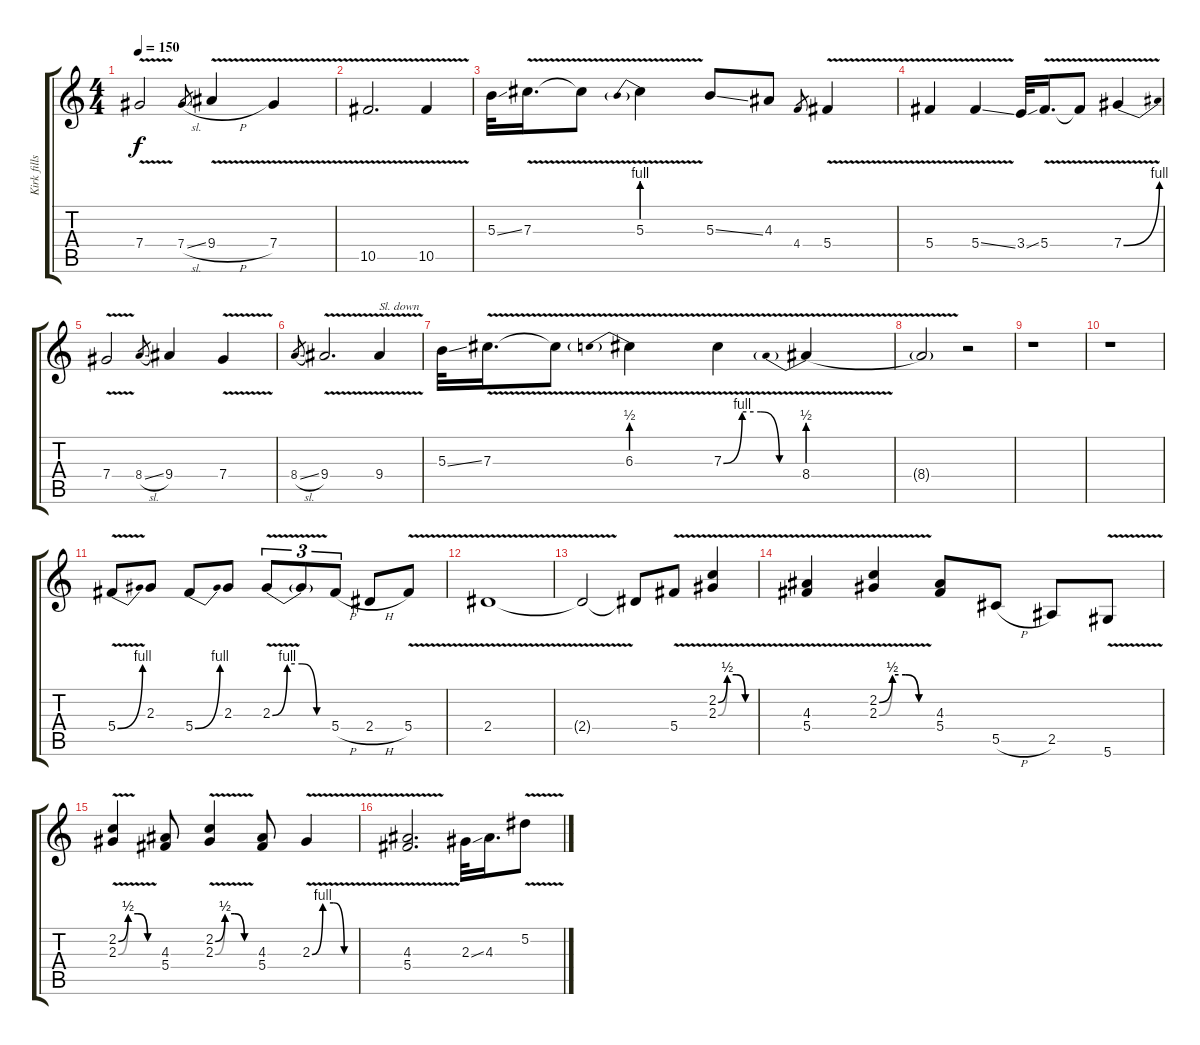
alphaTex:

\track ("Kirk fills" "Kirk fills") {instrument distortionguitar}
\staff {score tabs}
\tuning (Eb4 Bb3 Gb3 Db3 Ab2 Eb2) {hide}
\ts (4 4)
\tempo 150
\clef g2
\ks c
7.4{v}.2{dy f} 7.4{sl}.8{gr} 9.4{v h}.4 7.4{v}.4 |
10.5{v}.2{d} 10.5{v}.4 |
5.3{ss}.32 7.3{v}.16{d} 7.3{t}.8 5.3{be (prebend 0 4 60 4) v}.4 5.3{ss}.8 4.3.8 4.4.8{gr} 5.4{v}.4 |
5.4{v}.4 5.4{v ss}.4 3.4{ss}.32 5.4{v}.16{d} 5.4{t}.8 7.4{be (bend 0 0 60 4) v}.4 |
7.4{v}.2 8.4{sl}.8{gr} 9.4.4 7.4{v}.4 |
8.4{sl}.8{gr} 9.4{v}.2{d} 9.4{v}.4{txt "Sl. down"} |
5.3{ss}.32 7.3{v}.16{d} 7.3{t}.8 6.3{be (prebend 0 2 60 2) v}.4 7.3{be (custom 0 0 15 4 30 4 45 0 60 0) v}.4 8.4{be (prebend 0 2 60 2) v}.4 |
8.4{t}.2 r.2 |
r.1 |
r.1 |
5.4{be (bend 0 0 60 4) v}.8 2.3.8 5.4{be (bend 0 0 60 4)}.8 2.3.8 2.3{be (custom 0 0 15 4 30 4 45 0 60 0) v}.8{tu (3 2)} 2.3{t}.8{tu (3 2)} 5.4{h}.8{tu (3 2)} 2.4{h}.8 5.4{v}.8 |
2.4{v}.1 |
2.4{t}.2 2.4{t}.8 5.4{v}.8 (2.2{be (custom 0 0 15 2 30 2 45 0 60 0) v} 2.3{be (custom 0 0 15 2 30 2 45 0 60 0) v}).4 |
(4.3{v} 5.4{v}).4 (2.2{be (custom 0 0 15 2 30 2 45 0 60 0) v} 2.3{be (custom 0 0 15 2 30 2 45 0 60 0) v}).4 (4.3 5.4).8 5.5{h}.8 2.5.8 5.6{v}.8 |
(2.2{be (custom 0 0 15 2 30 2 45 0 60 0) v} 2.3{be (custom 0 0 15 2 30 2 45 0 60 0) v}).4 (4.3 5.4).8 (2.2{be (custom 0 0 15 2 30 2 45 0 60 0) v} 2.3{be (custom 0 0 15 2 30 2 45 0 60 0) v}).4 (4.3 5.4).8 2.3{be (custom 0 0 15 4 30 4 45 0 60 0) v}.4 |
(4.3{v} 5.4{v}).2{d} 2.3{ss}.32 4.3.16{d} 5.2{v}.8
